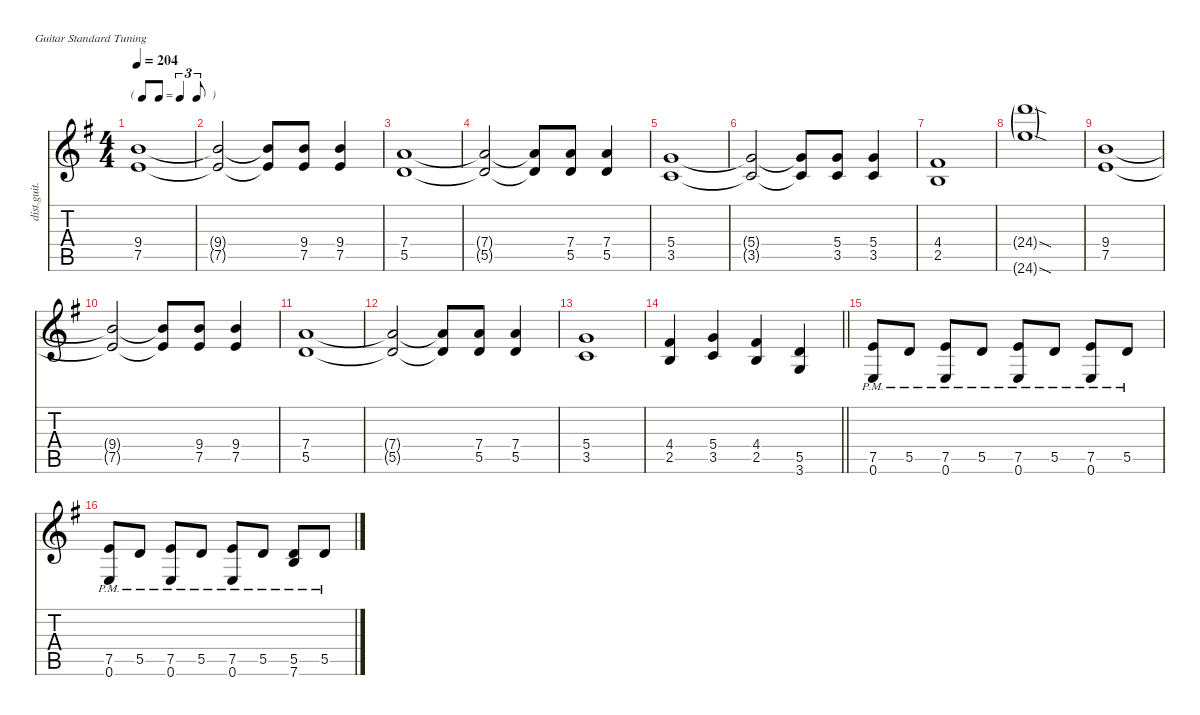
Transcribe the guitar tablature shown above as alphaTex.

\defaultSystemsLayout 4
\hideDynamics
\bracketExtendMode nobrackets
\otherSystemsTrackNameOrientation horizontal
\track ("Guitar 2" "dist.guit.") {defaultSystemsLayout 8 instrument distortionguitar}
\staff {score tabs}
\tuning (E4 B3 G3 D3 A2 E2)
\ts (4 4)
\tf triplet8th
\tempo 204
\clef g2
\ks eminor
(9.4{acc forcenatural} 7.5{acc forcenatural}).1{dy f beam Up} |
(9.4{t acc forcenatural} 7.5{t acc forcenatural}).2{beam Up} (9.4{t acc forcenatural} 7.5{t acc forcenatural}).8{beam Up} (9.4{acc forcenatural} 7.5{acc forcenatural}).8{beam Up} (9.4{acc forcenatural} 7.5{acc forcenatural}).4{beam Up} |
(7.4{acc forcenatural} 5.5{acc forcenatural}).1{beam Up} |
(7.4{t acc forcenatural} 5.5{t acc forcenatural}).2{beam Up} (7.4{t acc forcenatural} 5.5{t acc forcenatural}).8{beam Up} (7.4{acc forcenatural} 5.5{acc forcenatural}).8{beam Up} (7.4{acc forcenatural} 5.5{acc forcenatural}).4{beam Up} |
(5.4{acc forcenatural} 3.5{acc forcenatural}).1{beam Up} |
(5.4{t acc forcenatural} 3.5{t acc forcenatural}).2{beam Up} (5.4{t acc forcenatural} 3.5{t acc forcenatural}).8{beam Up} (5.4{acc forcenatural} 3.5{acc forcenatural}).8{beam Up} (5.4{acc forcenatural} 3.5{acc forcenatural}).4{beam Up} |
(4.4{acc #} 2.5{acc forcenatural}).1{beam Up} |
(24.4{sod g acc forcenatural} 24.6{sod g acc forcenatural}).1{dy mf beam Down} |
(9.4{acc forcenatural} 7.5{acc forcenatural}).1{dy f beam Up} |
(9.4{t acc forcenatural} 7.5{t acc forcenatural}).2{beam Up} (9.4{t acc forcenatural} 7.5{t acc forcenatural}).8{beam Up} (9.4{acc forcenatural} 7.5{acc forcenatural}).8{beam Up} (9.4{acc forcenatural} 7.5{acc forcenatural}).4{beam Up} |
(7.4{acc forcenatural} 5.5{acc forcenatural}).1{beam Up} |
(7.4{t acc forcenatural} 5.5{t acc forcenatural}).2{beam Up} (7.4{t acc forcenatural} 5.5{t acc forcenatural}).8{beam Up} (7.4{acc forcenatural} 5.5{acc forcenatural}).8{beam Up} (7.4{acc forcenatural} 5.5{acc forcenatural}).4{beam Up} |
(5.4{acc forcenatural} 3.5{acc forcenatural}).1{beam Up} |
\barLineRight lightlight
(4.4{acc #} 2.5{acc forcenatural}).4{beam Up} (5.4{acc forcenatural} 3.5{acc forcenatural}).4{beam Up} (4.4{acc #} 2.5{acc forcenatural}).4{beam Up} (5.5{acc forcenatural} 3.6{acc forcenatural}).4{beam Up} |
(7.5{pm acc forcenatural} 0.6{pm acc forcenatural}).8{beam Up} 5.5{pm acc forcenatural}.8{beam Up} (7.5{pm acc forcenatural} 0.6{pm acc forcenatural}).8{beam Up} 5.5{pm acc forcenatural}.8{beam Up} (7.5{pm acc forcenatural} 0.6{pm acc forcenatural}).8{beam Up} 5.5{pm acc forcenatural}.8{beam Up} (7.5{pm acc forcenatural} 0.6{pm acc forcenatural}).8{beam Up} 5.5{pm acc forcenatural}.8{beam Up} |
(7.5{pm acc forcenatural} 0.6{pm acc forcenatural}).8{beam Up} 5.5{pm acc forcenatural}.8{beam Up} (7.5{pm acc forcenatural} 0.6{pm acc forcenatural}).8{beam Up} 5.5{pm acc forcenatural}.8{beam Up} (7.5{pm acc forcenatural} 0.6{pm acc forcenatural}).8{beam Up} 5.5{pm acc forcenatural}.8{beam Up} (5.5{pm acc forcenatural} 7.6{pm acc forcenatural}).8{beam Up} 5.5{pm acc forcenatural}.8{beam Up}
